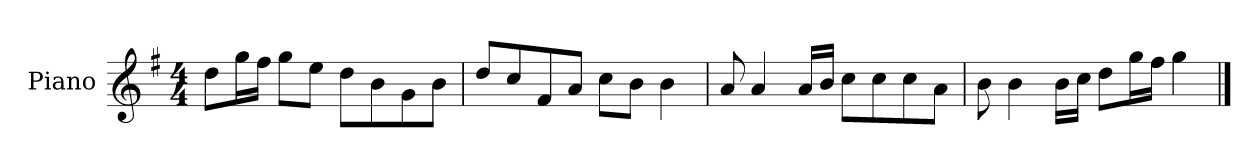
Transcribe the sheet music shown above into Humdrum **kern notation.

**kern
*part1
*staff1
*I"Piano
*I'P-no
*clefG2
*k[f#]
*M4/4
*MM90
=1
8dd\L
16gg\L
16ff#\JJ
8gg\L
8ee\J
8dd\L
8b\
8g\
8b\J
=2
8dd/L
8cc/
8f#/
8a/J
8cc\L
8b\J
4b\
=3
8a/
4a/
16a/LL
16b/JJ
8cc\L
8cc\
8cc\
8a\J
=4
8b\
4b\
16b\LL
16cc\JJ
8dd\L
16gg\L
16ff#\JJ
4gg\
==
*-
